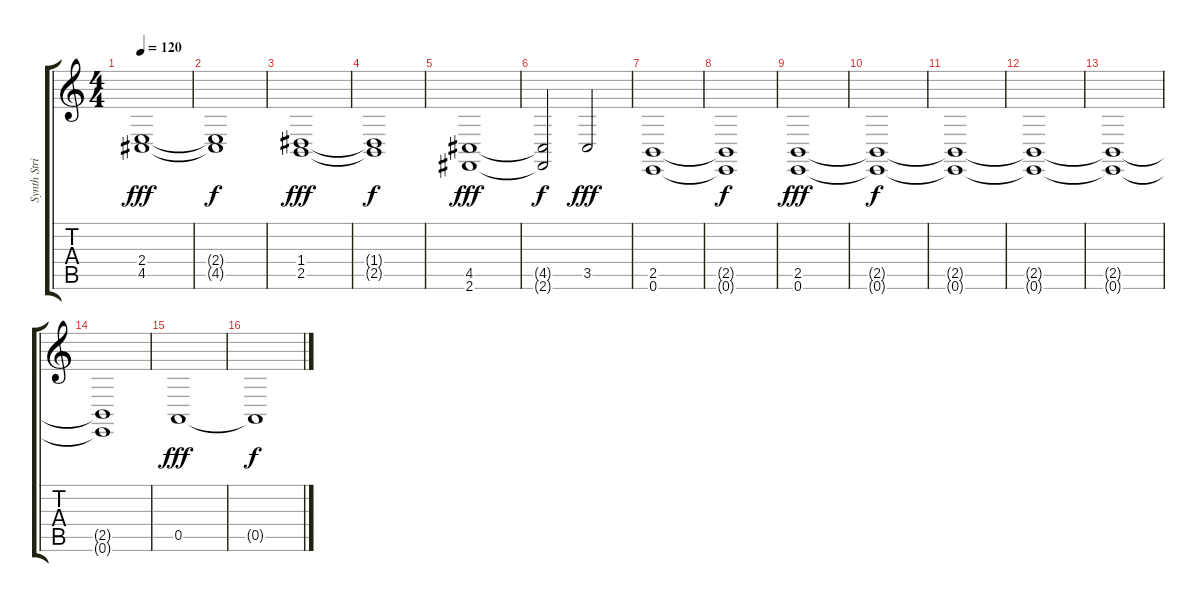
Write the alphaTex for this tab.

\track ("Synth Strings" "Synth Stri") {instrument tremolostrings}
\staff {score tabs}
\tuning (E4 B3 G3 D3 A2 E2) {hide}
\ts (4 4)
\tempo 120
\clef g2
\ks c
(2.4 4.5).1{dy fff} |
(2.4{t} 4.5{t}).1{dy f} |
(1.4 2.5).1{dy fff} |
(1.4{t} 2.5{t}).1{dy f} |
(4.5 2.6).1{dy fff} |
(4.5{t} 2.6{t}).2{dy f} 3.5.2{dy fff} |
(2.5 0.6).1 |
(2.5{t} 0.6{t}).1{dy f} |
(2.5 0.6).1{txt "" dy fff balance 8 instrument fx8scifi} |
(2.5{t} 0.6{t}).1{dy f} |
(2.5{t} 0.6{t}).1 |
(2.5{t} 0.6{t}).1 |
(2.5{t} 0.6{t}).1 |
(2.5{t} 0.6{t}).1 |
0.5.1{dy fff} |
0.5{t}.1{dy f}
